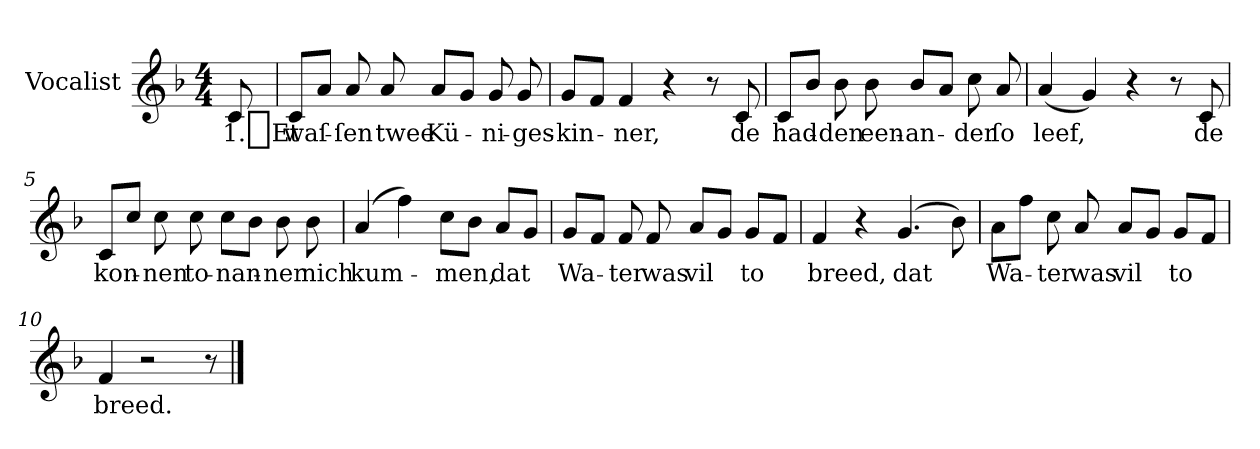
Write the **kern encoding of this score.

**kern	**text
*part1	*part1
*staff1	*staff1
*I"Vocalist	*
*k[b-]	*
*F:	*
*M4/4	*
=	=
8c	1._Et
=1	=1
8cL	waſ-
8aJ	.
8a	-ſen
8a	twee
8aL	Kü-
8gJ	.
8g	-ni-
8g	-ges-
=2	=2
8gL	-kin-
8fJ	.
4f	-ner,
4r	.
8r	.
8c	de
=3	=3
8cL	had-
8b-J	.
8b-	-den
8b-	een-
8b-L	-an-
8aJ	.
8cc	-der
8a	ſo
=4	=4
(4a	leef,
4g)	.
4r	.
8r	.
8c	de
=5	=5
8cL	kon-
8ccJ	.
8cc	-nen
8cc	to-
8ccL	-nan-
8b-J	.
8b-	-ner
8b-	nich
=6	=6
(4a	kum-
4ff)	.
8ccL	-men,
8b-J	.
8aL	dat
8gJ	.
=7	=7
8gL	Wa-
8fJ	.
8f	-ter
8f	was
8aL	vil
8gJ	.
8gL	to
8fJ	.
=8	=8
4f	breed,
4r	.
(4.g	dat
8b-)	.
=9	=9
8aL	Wa-
8ffJ	.
8cc	-ter
8a	was
8aL	vil
8gJ	.
8gL	to
8fJ	.
=10	=10
4f	breed.
2r	.
8r	.
==	==
*-	*-
